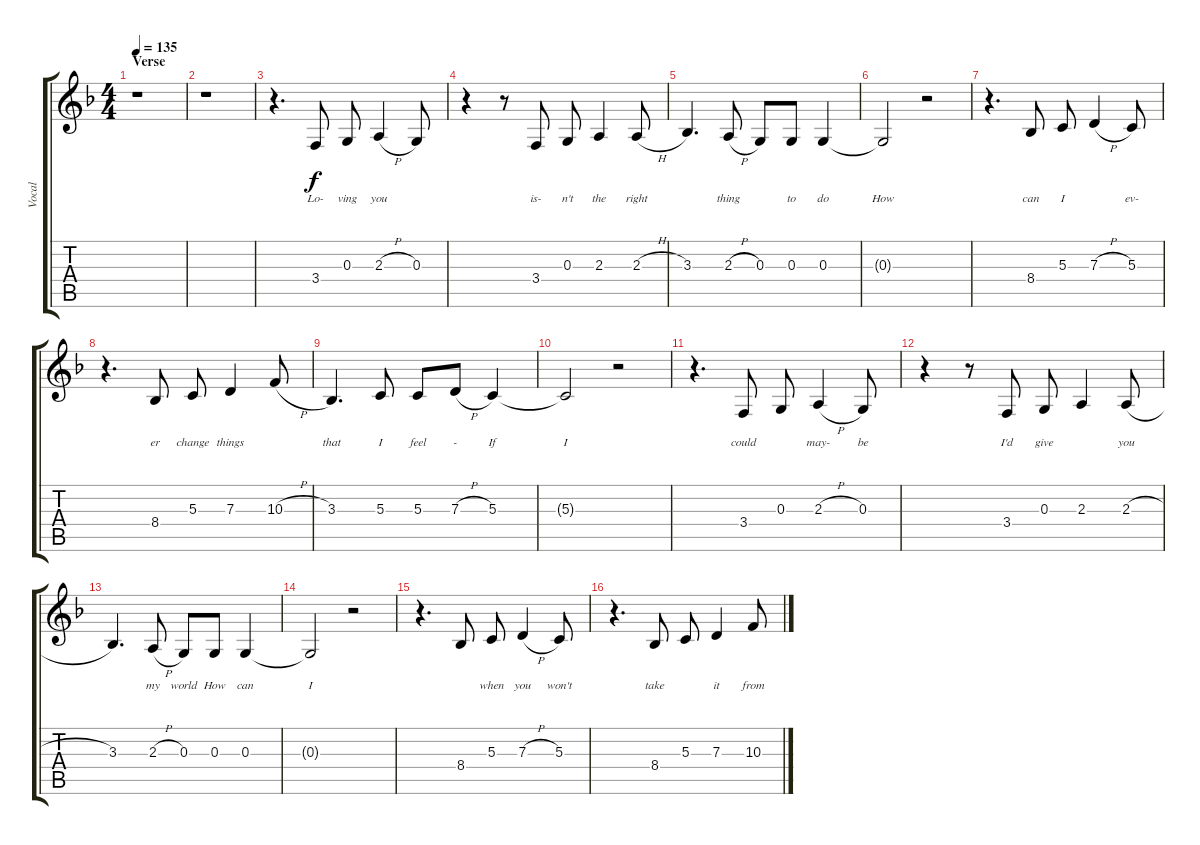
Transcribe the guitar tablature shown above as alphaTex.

\track ("Vocal" "Vocal") {instrument flute}
\staff {score tabs}
\tuning (E4 B3 G3 D3 A2 E2) {hide}
\ts (4 4)
\section ("" "Verse")
\tempo 135
\clef g2
\ks f
r.1{dy f instrument flute} |
r.1 |
r.4{d} 3.4.8{lyrics (0 "Lo-") lyrics (1 "") lyrics (2 "") lyrics (3 "") lyrics (4 "")} 0.3.8{lyrics (0 "ving") lyrics (1 "") lyrics (2 "") lyrics (3 "") lyrics (4 "")} 2.3{h}.4{lyrics (0 "you") lyrics (1 "") lyrics (2 "") lyrics (3 "") lyrics (4 "")} 0.3.8{lyrics (0 " ") lyrics (1 "") lyrics (2 "") lyrics (3 "") lyrics (4 "")} |
r.4 r.8 3.4.8{lyrics (0 "is-") lyrics (1 "") lyrics (2 "") lyrics (3 "") lyrics (4 "")} 0.3.8{lyrics (0 "n't") lyrics (1 "") lyrics (2 "") lyrics (3 "") lyrics (4 "")} 2.3.4{lyrics (0 "the") lyrics (1 "") lyrics (2 "") lyrics (3 "") lyrics (4 "")} 2.3{h}.8{lyrics (0 "right") lyrics (1 "") lyrics (2 "") lyrics (3 "") lyrics (4 "")} |
3.3.4{d lyrics (0 " ") lyrics (1 "") lyrics (2 "") lyrics (3 "") lyrics (4 "")} 2.3{h}.8{lyrics (0 "thing") lyrics (1 "") lyrics (2 "") lyrics (3 "") lyrics (4 "")} 0.3.8{lyrics (0 " ") lyrics (1 "") lyrics (2 "") lyrics (3 "") lyrics (4 "")} 0.3.8{lyrics (0 "to") lyrics (1 "") lyrics (2 "") lyrics (3 "") lyrics (4 "")} 0.3.4{lyrics (0 "do") lyrics (1 "") lyrics (2 "") lyrics (3 "") lyrics (4 "")} |
0.3{t}.2{lyrics (0 "How") lyrics (1 "") lyrics (2 "") lyrics (3 "") lyrics (4 "")} r.2 |
r.4{d} 8.4.8{lyrics (0 "can") lyrics (1 "") lyrics (2 "") lyrics (3 "") lyrics (4 "")} 5.3.8{lyrics (0 "I") lyrics (1 "") lyrics (2 "") lyrics (3 "") lyrics (4 "")} 7.3{h}.4{lyrics (0 " ") lyrics (1 "") lyrics (2 "") lyrics (3 "") lyrics (4 "")} 5.3.8{lyrics (0 "ev-") lyrics (1 "") lyrics (2 "") lyrics (3 "") lyrics (4 "")} |
r.4{d} 8.4.8{lyrics (0 "er") lyrics (1 "") lyrics (2 "") lyrics (3 "") lyrics (4 "")} 5.3.8{lyrics (0 "change") lyrics (1 "") lyrics (2 "") lyrics (3 "") lyrics (4 "")} 7.3.4{lyrics (0 "things") lyrics (1 "") lyrics (2 "") lyrics (3 "") lyrics (4 "")} 10.3{h}.8{lyrics (0 " ") lyrics (1 "") lyrics (2 "") lyrics (3 "") lyrics (4 "")} |
3.3.4{d lyrics (0 "that") lyrics (1 "") lyrics (2 "") lyrics (3 "") lyrics (4 "")} 5.3.8{lyrics (0 "I") lyrics (1 "") lyrics (2 "") lyrics (3 "") lyrics (4 "")} 5.3.8{lyrics (0 "feel") lyrics (1 "") lyrics (2 "") lyrics (3 "") lyrics (4 "")} 7.3{h}.8{lyrics (0 "-") lyrics (1 "") lyrics (2 "") lyrics (3 "") lyrics (4 "")} 5.3.4{lyrics (0 "If") lyrics (1 "") lyrics (2 "") lyrics (3 "") lyrics (4 "")} |
5.3{t}.2{lyrics (0 "I") lyrics (1 "") lyrics (2 "") lyrics (3 "") lyrics (4 "")} r.2 |
r.4{d} 3.4.8{lyrics (0 "could") lyrics (1 "") lyrics (2 "") lyrics (3 "") lyrics (4 "")} 0.3.8{lyrics (0 " ") lyrics (1 "") lyrics (2 "") lyrics (3 "") lyrics (4 "")} 2.3{h}.4{lyrics (0 "may-") lyrics (1 "") lyrics (2 "") lyrics (3 "") lyrics (4 "")} 0.3.8{lyrics (0 "be") lyrics (1 "") lyrics (2 "") lyrics (3 "") lyrics (4 "")} |
r.4 r.8 3.4.8{lyrics (0 "I'd") lyrics (1 "") lyrics (2 "") lyrics (3 "") lyrics (4 "")} 0.3.8{lyrics (0 "give") lyrics (1 "") lyrics (2 "") lyrics (3 "") lyrics (4 "")} 2.3.4{lyrics (0 " ") lyrics (1 "") lyrics (2 "") lyrics (3 "") lyrics (4 "")} 2.3{h}.8{lyrics (0 "you") lyrics (1 "") lyrics (2 "") lyrics (3 "") lyrics (4 "")} |
3.3.4{d lyrics (0 " ") lyrics (1 "") lyrics (2 "") lyrics (3 "") lyrics (4 "")} 2.3{h}.8{lyrics (0 "my") lyrics (1 "") lyrics (2 "") lyrics (3 "") lyrics (4 "")} 0.3.8{lyrics (0 "world") lyrics (1 "") lyrics (2 "") lyrics (3 "") lyrics (4 "")} 0.3.8{lyrics (0 "How") lyrics (1 "") lyrics (2 "") lyrics (3 "") lyrics (4 "")} 0.3.4{lyrics (0 "can") lyrics (1 "") lyrics (2 "") lyrics (3 "") lyrics (4 "")} |
0.3{t}.2{lyrics (0 "I") lyrics (1 "") lyrics (2 "") lyrics (3 "") lyrics (4 "")} r.2 |
r.4{d} 8.4.8{lyrics (0 " ") lyrics (1 "") lyrics (2 "") lyrics (3 "") lyrics (4 "")} 5.3.8{lyrics (0 "when") lyrics (1 "") lyrics (2 "") lyrics (3 "") lyrics (4 "")} 7.3{h}.4{lyrics (0 "you") lyrics (1 "") lyrics (2 "") lyrics (3 "") lyrics (4 "")} 5.3.8{lyrics (0 "won't") lyrics (1 "") lyrics (2 "") lyrics (3 "") lyrics (4 "")} |
r.4{d} 8.4.8{lyrics (0 "take") lyrics (1 "") lyrics (2 "") lyrics (3 "") lyrics (4 "")} 5.3.8{lyrics (0 " ") lyrics (1 "") lyrics (2 "") lyrics (3 "") lyrics (4 "")} 7.3.4{lyrics (0 "it") lyrics (1 "") lyrics (2 "") lyrics (3 "") lyrics (4 "")} 10.3{h}.8{lyrics (0 "from") lyrics (1 "") lyrics (2 "") lyrics (3 "") lyrics (4 "")}
